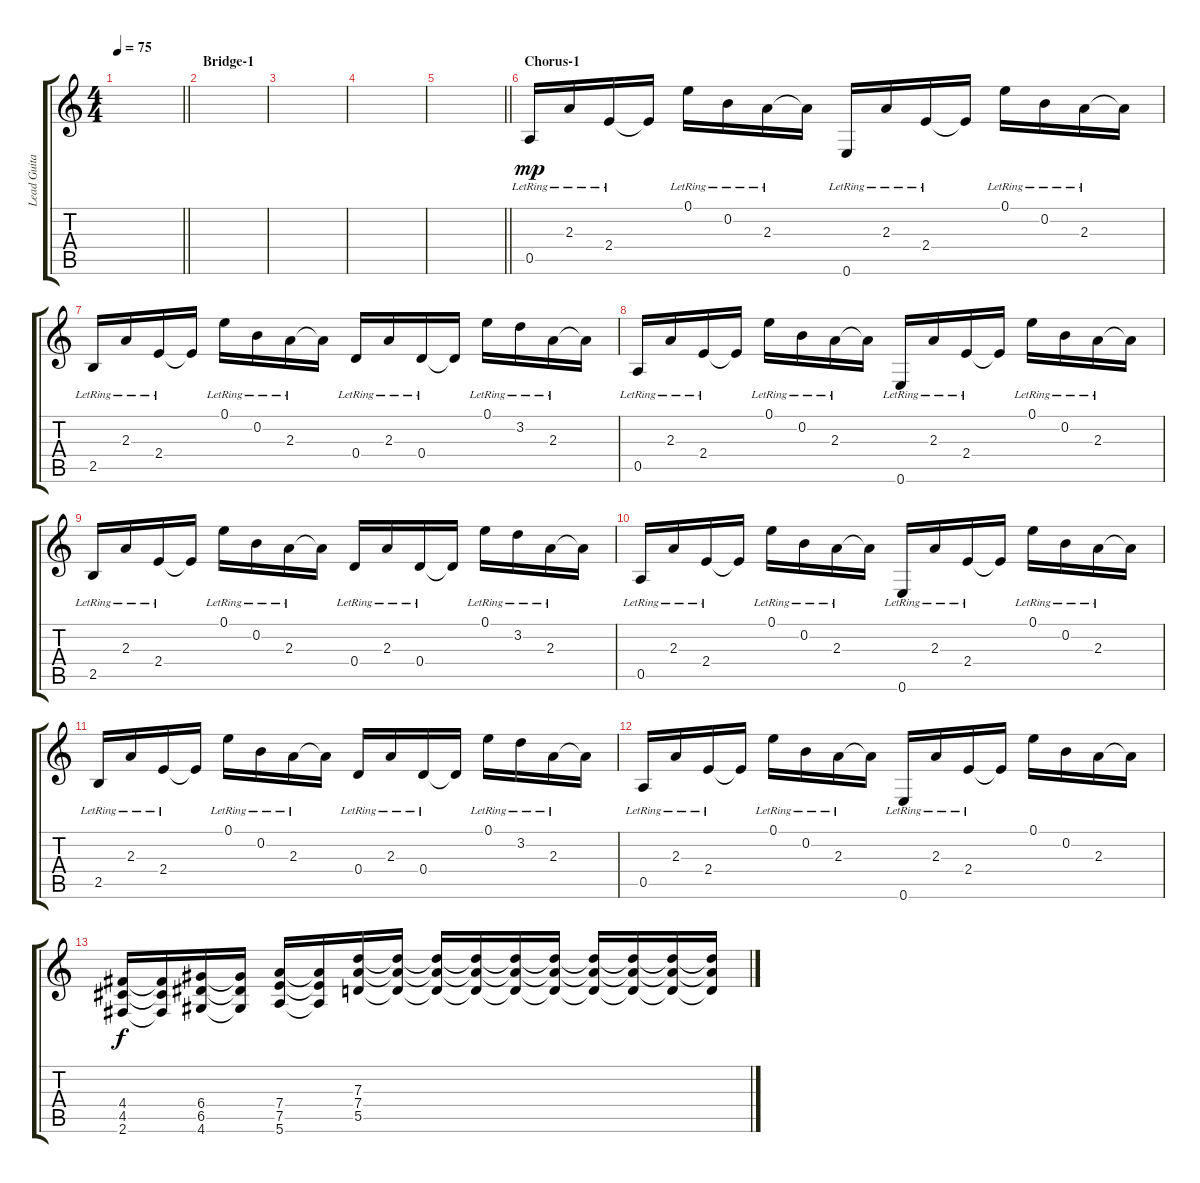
\track ("Lead Guitar" "Lead Guita") {instrument distortionguitar}
\staff {score tabs}
\tuning (E4 B3 G3 D3 A2 E2) {hide}
\ts (4 4)
\tempo 75
\clef g2
\barLineRight lightlight
\ks c
|
\section ("" "Bridge-1")
|
|
|
\barLineRight lightlight
|
\section ("" "Chorus-1")
0.5{lr}.16{dy mp} 2.3{lr}.16 2.4{lr}.16 2.4{t}.16 0.1{lr}.16 0.2{lr}.16 2.3{lr}.16 2.3{t}.16 0.6{lr}.16 2.3{lr}.16 2.4{lr}.16 2.4{t}.16 0.1{lr}.16 0.2{lr}.16 2.3{lr}.16 2.3{t}.16 |
2.5{lr}.16 2.3{lr}.16 2.4{lr}.16 2.4{t}.16 0.1{lr}.16 0.2{lr}.16 2.3{lr}.16 2.3{t}.16 0.4{lr}.16 2.3{lr}.16 0.4{lr}.16 0.4{t}.16 0.1{lr}.16 3.2{lr}.16 2.3{lr}.16 2.3{t}.16 |
0.5{lr}.16 2.3{lr}.16 2.4{lr}.16 2.4{t}.16 0.1{lr}.16 0.2{lr}.16 2.3{lr}.16 2.3{t}.16 0.6{lr}.16 2.3{lr}.16 2.4{lr}.16 2.4{t}.16 0.1{lr}.16 0.2{lr}.16 2.3{lr}.16 2.3{t}.16 |
2.5{lr}.16 2.3{lr}.16 2.4{lr}.16 2.4{t}.16 0.1{lr}.16 0.2{lr}.16 2.3{lr}.16 2.3{t}.16 0.4{lr}.16 2.3{lr}.16 0.4{lr}.16 0.4{t}.16 0.1{lr}.16 3.2{lr}.16 2.3{lr}.16 2.3{t}.16 |
0.5{lr}.16 2.3{lr}.16 2.4{lr}.16 2.4{t}.16 0.1{lr}.16 0.2{lr}.16 2.3{lr}.16 2.3{t}.16 0.6{lr}.16 2.3{lr}.16 2.4{lr}.16 2.4{t}.16 0.1{lr}.16 0.2{lr}.16 2.3{lr}.16 2.3{t}.16 |
2.5{lr}.16 2.3{lr}.16 2.4{lr}.16 2.4{t}.16 0.1{lr}.16 0.2{lr}.16 2.3{lr}.16 2.3{t}.16 0.4{lr}.16 2.3{lr}.16 0.4{lr}.16 0.4{t}.16 0.1{lr}.16 3.2{lr}.16 2.3{lr}.16 2.3{t}.16 |
0.5{lr}.16 2.3{lr}.16 2.4{lr}.16 2.4{t}.16 0.1{lr}.16 0.2{lr}.16 2.3{lr}.16 2.3{t}.16 0.6{lr}.16 2.3{lr}.16 2.4{lr}.16 2.4{t}.16 0.1.16 0.2.16 2.3.16 2.3{t}.16 |
(4.4 4.5 2.6).16{dy f} (4.4{t} 4.5{t} 2.6{t}).16 (6.4 6.5 4.6).16 (6.4{t} 6.5{t} 4.6{t}).16 (7.4 7.5 5.6).16 (7.4{t} 7.5{t} 5.6{t}).16 (7.3 7.4 5.5).16 (7.3{t} 7.4{t} 5.5{t}).16 (7.3{t} 7.4{t} 5.5{t}).16 (7.3{t} 7.4{t} 5.5{t}).16 (7.3{t} 7.4{t} 5.5{t}).16 (7.3{t} 7.4{t} 5.5{t}).16 (7.3{t} 7.4{t} 5.5{t}).16 (7.3{t} 7.4{t} 5.5{t}).16 (7.3{t} 7.4{t} 5.5{t}).16 (7.3{t} 7.4{t} 5.5{t}).16
